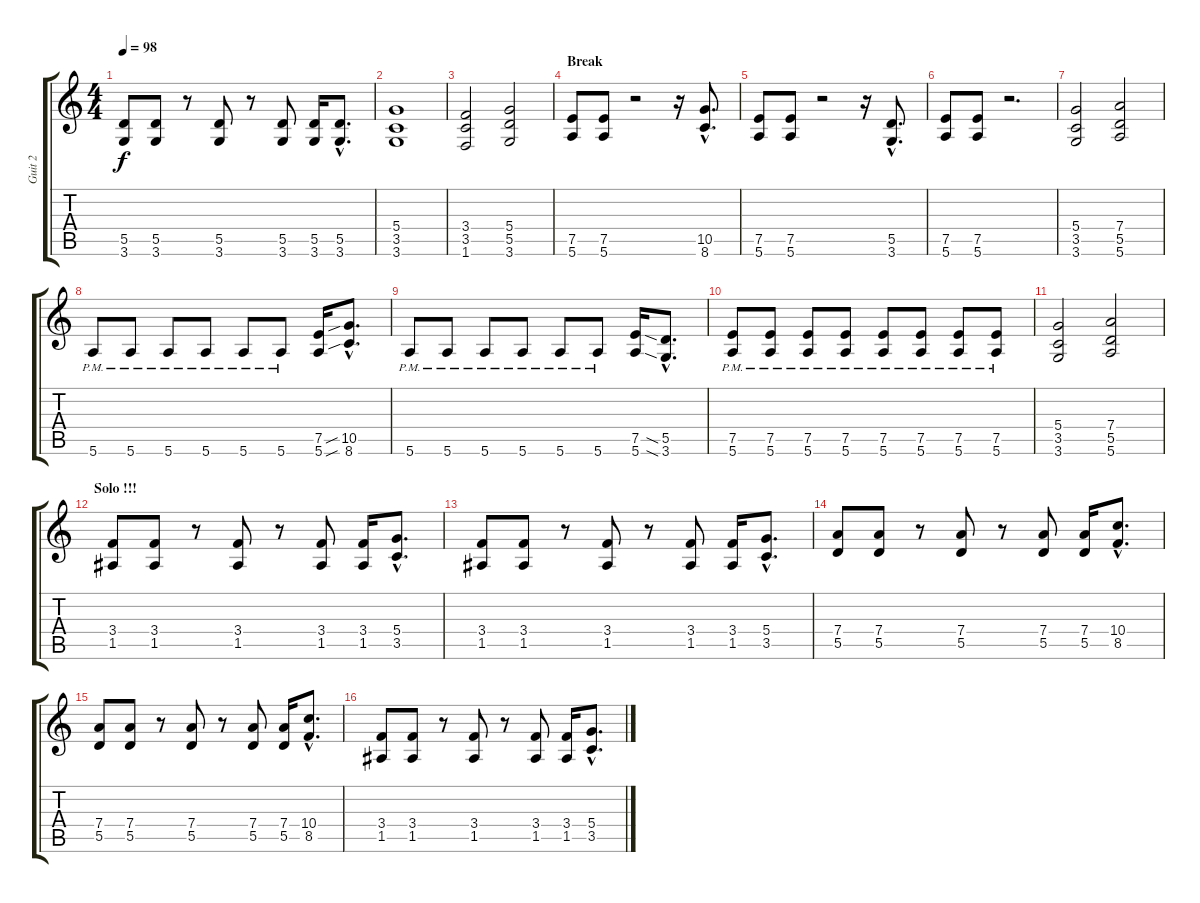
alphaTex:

\track ("Guit 2" "Guit 2") {instrument overdrivenguitar}
\staff {score tabs}
\tuning (E4 B3 G3 D3 A2 E2) {hide}
\ts (4 4)
\tempo 98
\clef g2
\ks c
(5.5 3.6).8{dy f} (5.5 3.6).8 r.8 (5.5 3.6).8 r.8 (5.5 3.6).8 (5.5 3.6).16 (5.5{hac} 3.6{hac}).8{d} |
(5.4 3.5 3.6).1 |
(3.4 3.5 1.6).2 (5.4 5.5 3.6).2 |
\section ("" "Break")
(7.5 5.6).8 (7.5 5.6).8 r.2 r.16 (10.5{hac} 8.6{hac}).8{d} |
(7.5 5.6).8 (7.5 5.6).8 r.2 r.16 (5.5{hac} 3.6{hac}).8{d} |
(7.5 5.6).8 (7.5 5.6).8 r.2{d} |
(5.4 3.5 3.6).2 (7.4 5.5 5.6).2 |
5.6{pm}.8 5.6{pm}.8 5.6{pm}.8 5.6{pm}.8 5.6{pm}.8 5.6{pm}.8 (7.5 5.6).16 (10.5{sib hac} 8.6{sib hac}).8{d} |
5.6{pm}.8 5.6{pm}.8 5.6{pm}.8 5.6{pm}.8 5.6{pm}.8 5.6{pm}.8 (7.5 5.6).16 (5.5{sia hac} 3.6{sia hac}).8{d} |
(7.5{pm} 5.6{pm}).8 (7.5{pm} 5.6{pm}).8 (7.5{pm} 5.6{pm}).8 (7.5{pm} 5.6{pm}).8 (7.5{pm} 5.6{pm}).8 (7.5{pm} 5.6{pm}).8 (7.5{pm} 5.6{pm}).8 (7.5{pm} 5.6{pm}).8 |
(5.4 3.5 3.6).2 (7.4 5.5 5.6).2 |
\section ("" "Solo !!!")
(3.4 1.5).8 (3.4 1.5).8 r.8 (3.4 1.5).8 r.8 (3.4 1.5).8 (3.4 1.5).16 (5.4{hac} 3.5{hac}).8{d} |
(3.4 1.5).8 (3.4 1.5).8 r.8 (3.4 1.5).8 r.8 (3.4 1.5).8 (3.4 1.5).16 (5.4{hac} 3.5{hac}).8{d} |
(7.4 5.5).8 (7.4 5.5).8 r.8 (7.4 5.5).8 r.8 (7.4 5.5).8 (7.4 5.5).16 (10.4{hac} 8.5{hac}).8{d} |
(7.4 5.5).8 (7.4 5.5).8 r.8 (7.4 5.5).8 r.8 (7.4 5.5).8 (7.4 5.5).16 (10.4{hac} 8.5{hac}).8{d} |
(3.4 1.5).8 (3.4 1.5).8 r.8 (3.4 1.5).8 r.8 (3.4 1.5).8 (3.4 1.5).16 (5.4{hac} 3.5{hac}).8{d}
